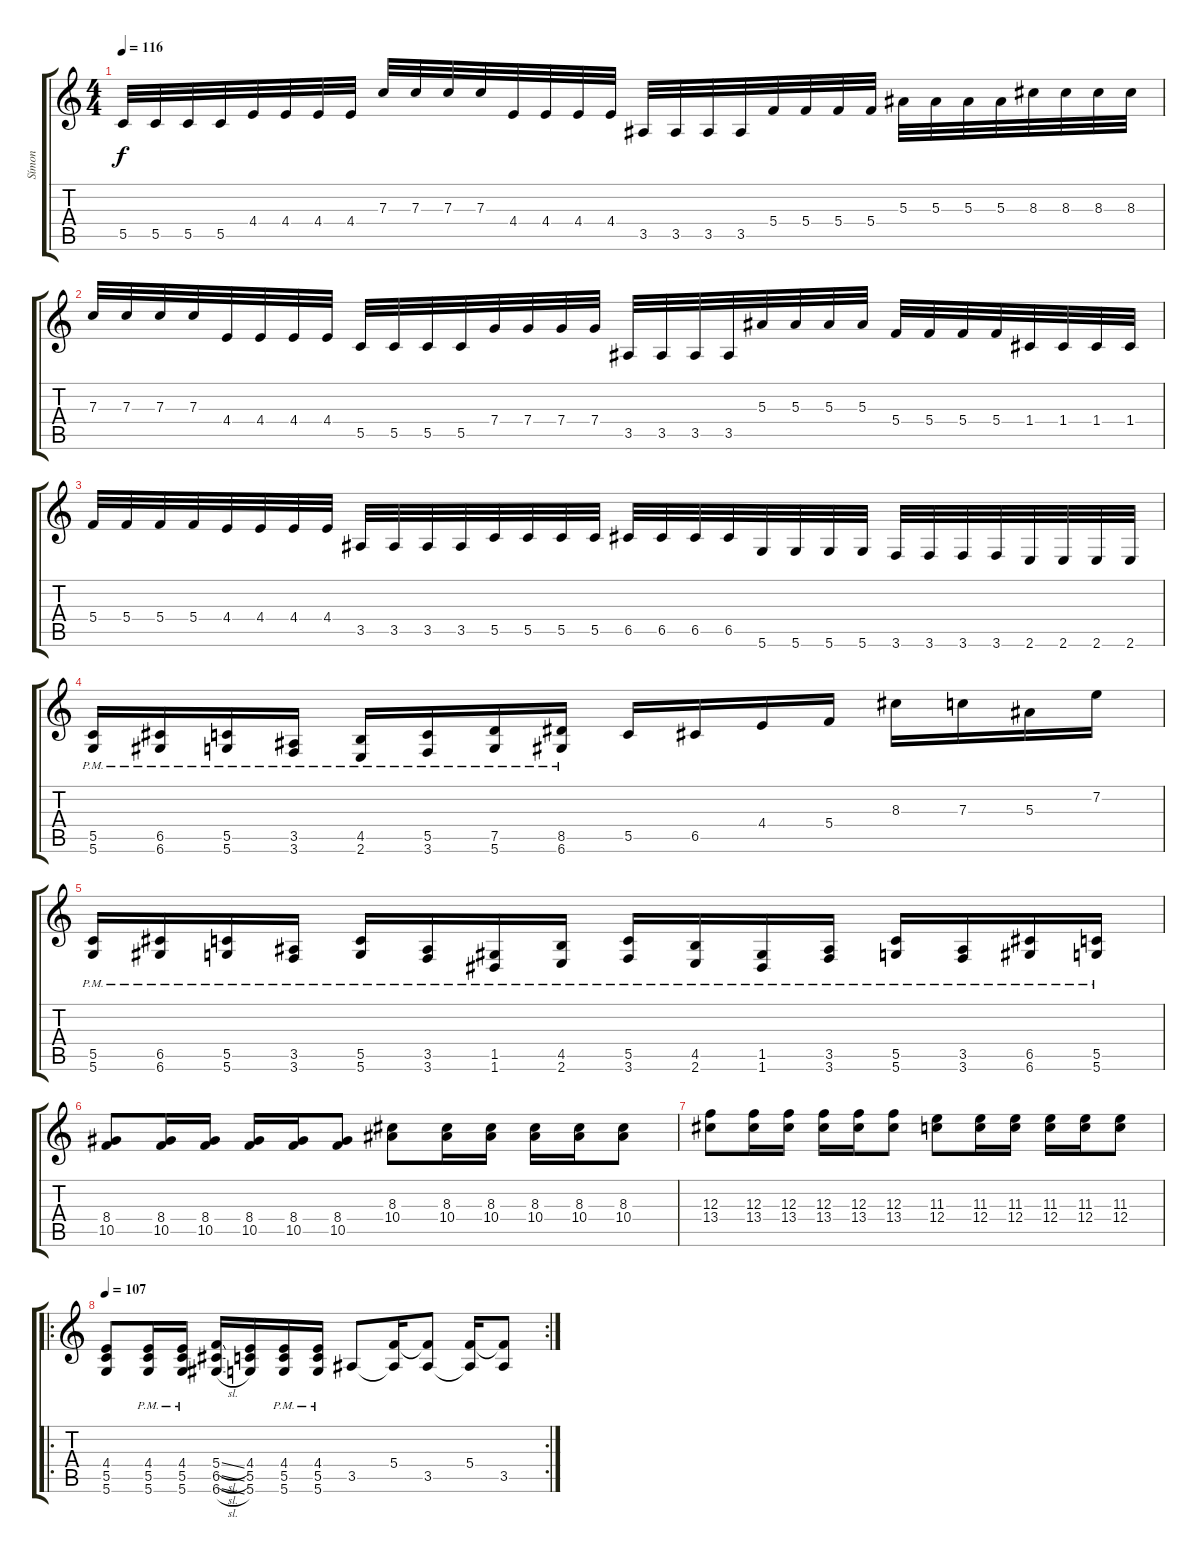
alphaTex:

\track ("Símon" "Símon") {instrument distortionguitar}
\staff {score tabs}
\tuning (D4 A3 F3 C3 G2 D2) {hide}
\ts (4 4)
\tempo 116
\clef g2
\ks c
5.5.32{dy f} 5.5.32 5.5.32 5.5.32 4.4.32 4.4.32 4.4.32 4.4.32 7.3.32 7.3.32 7.3.32 7.3.32 4.4.32 4.4.32 4.4.32 4.4.32 3.5.32 3.5.32 3.5.32 3.5.32 5.4.32 5.4.32 5.4.32 5.4.32 5.3.32 5.3.32 5.3.32 5.3.32 8.3.32 8.3.32 8.3.32 8.3.32 |
7.3.32 7.3.32 7.3.32 7.3.32 4.4.32 4.4.32 4.4.32 4.4.32 5.5.32 5.5.32 5.5.32 5.5.32 7.4.32 7.4.32 7.4.32 7.4.32 3.5.32 3.5.32 3.5.32 3.5.32 5.3.32 5.3.32 5.3.32 5.3.32 5.4.32 5.4.32 5.4.32 5.4.32 1.4.32 1.4.32 1.4.32 1.4.32 |
5.4.32 5.4.32 5.4.32 5.4.32 4.4.32 4.4.32 4.4.32 4.4.32 3.5.32 3.5.32 3.5.32 3.5.32 5.5.32 5.5.32 5.5.32 5.5.32 6.5.32 6.5.32 6.5.32 6.5.32 5.6.32 5.6.32 5.6.32 5.6.32 3.6.32 3.6.32 3.6.32 3.6.32 2.6.32 2.6.32 2.6.32 2.6.32 |
(5.5{pm} 5.6{pm}).16 (6.5{pm} 6.6{pm}).16 (5.5{pm} 5.6{pm}).16 (3.5{pm} 3.6{pm}).16 (4.5{pm} 2.6{pm}).16 (5.5{pm} 3.6{pm}).16 (7.5{pm} 5.6{pm}).16 (8.5{pm} 6.6{pm}).16 5.5.16 6.5.16 4.4.16 5.4.16 8.3.16 7.3.16 5.3.16 7.2.16 |
(5.5{pm} 5.6{pm}).16 (6.5{pm} 6.6{pm}).16 (5.5{pm} 5.6{pm}).16 (3.5{pm} 3.6{pm}).16 (5.5{pm} 5.6{pm}).16 (3.5{pm} 3.6{pm}).16 (1.5{pm} 1.6{pm}).16 (4.5{pm} 2.6{pm}).16 (5.5{pm} 3.6{pm}).16 (4.5{pm} 2.6{pm}).16 (1.5{pm} 1.6{pm}).16 (3.5{pm} 3.6{pm}).16 (5.5{pm} 5.6{pm}).16 (3.5{pm} 3.6{pm}).16 (6.5{pm} 6.6{pm}).16 (5.5{pm} 5.6{pm}).16 |
(8.4 10.5).8{instrument electricguitarclean} (8.4 10.5).16 (8.4 10.5).16 (8.4 10.5).16 (8.4 10.5).16 (8.4 10.5).8 (8.3 10.4).8 (8.3 10.4).16 (8.3 10.4).16 (8.3 10.4).16 (8.3 10.4).16 (8.3 10.4).8 |
(12.3 13.4).8 (12.3 13.4).16 (12.3 13.4).16 (12.3 13.4).16 (12.3 13.4).16 (12.3 13.4).8 (11.3 12.4).8 (11.3 12.4).16 (11.3 12.4).16 (11.3 12.4).16 (11.3 12.4).16 (11.3 12.4).8 |
\ro
\rc 2
\tempo 107
(4.4 5.5 5.6).8 (4.4{pm} 5.5{pm} 5.6{pm}).16 (4.4{pm} 5.5{pm} 5.6{pm}).16 (5.4{sl} 6.5{sl} 6.6{sl}).16 (4.4 5.5 5.6).16 (4.4{pm} 5.5{pm} 5.6{pm}).16 (4.4{pm} 5.5{pm} 5.6{pm}).16 3.5.8 (5.4 3.5{t}).16 (5.4{t} 3.5).8 (5.4 3.5{t}).16 (5.4{t} 3.5).8
